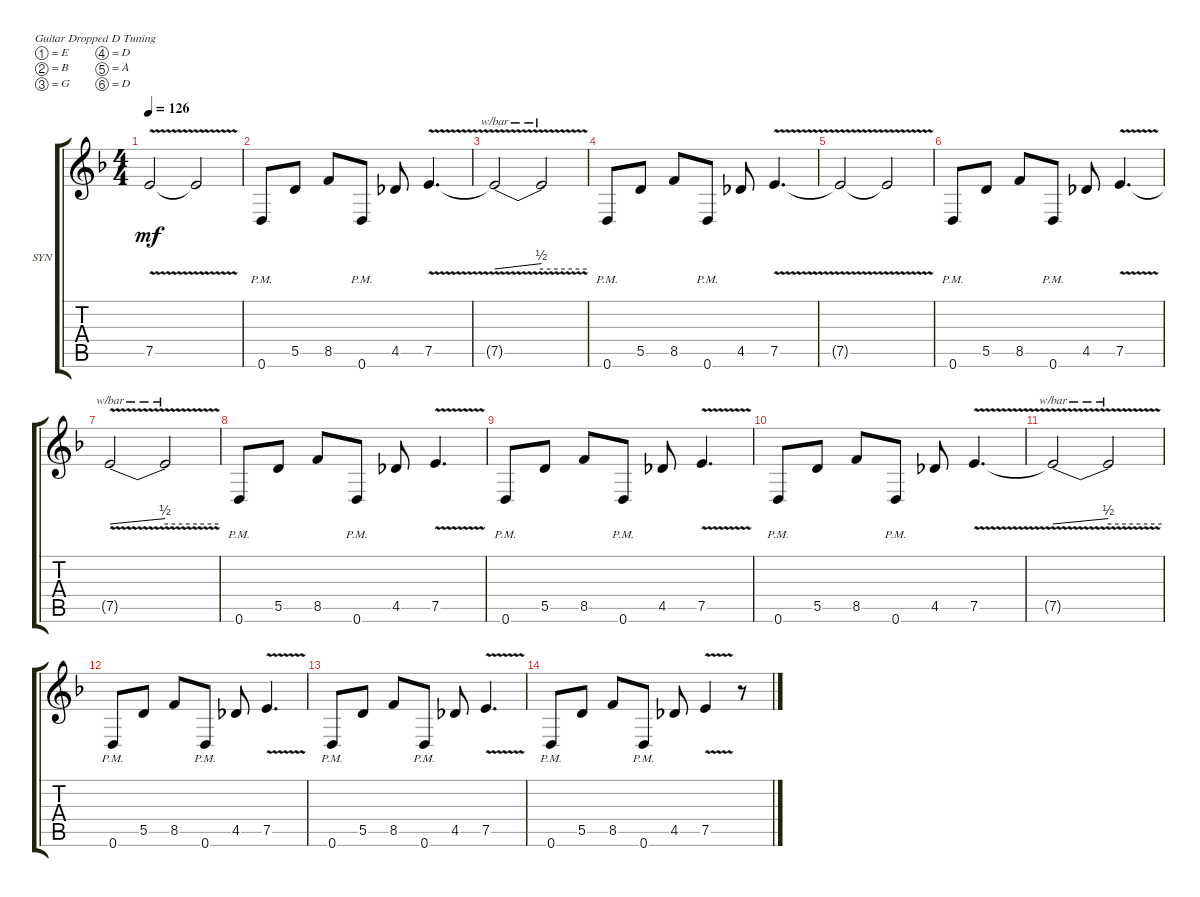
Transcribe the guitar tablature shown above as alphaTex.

\defaultSystemsLayout 4
\bracketExtendMode groupsimilarinstruments
\firstSystemTrackNameOrientation horizontal
\otherSystemsTrackNameOrientation horizontal
\track ("Rhythm Dub" "SYN") {instrument distortionguitar}
\staff {score tabs}
\tuning (E4 B3 G3 D3 A2 D2)
\ts (4 4)
\tempo 126
\clef g2
\ks f
7.5{v t}.2{dy mf} 7.5{v t}.2 |
0.6{pm}.8 5.5.8 8.5.8 0.6{pm}.8 4.5.8 7.5{v}.4{d} |
7.5{v t}.2{tbe (dive default 0 0 59.4 2)} 7.5{v t}.2{tbe (hold default 0 0 60 0)} |
0.6{pm}.8 5.5.8 8.5.8 0.6{pm}.8 4.5.8 7.5{v}.4{d} |
7.5{v t}.2 7.5{v t}.2 |
0.6{pm}.8 5.5.8 8.5.8 0.6{pm}.8 4.5.8 7.5{v}.4{d} |
7.5{v t}.2{tbe (dive default 0 0 59.4 2)} 7.5{v t}.2{tbe (hold default 0 0 60 0)} |
0.6{pm}.8 5.5.8 8.5.8 0.6{pm}.8 4.5.8 7.5{v}.4{d} |
0.6{pm}.8 5.5.8 8.5.8 0.6{pm}.8 4.5.8 7.5{v}.4{d} |
0.6{pm}.8 5.5.8 8.5.8 0.6{pm}.8 4.5.8 7.5{v}.4{d} |
7.5{v t}.2{tbe (dive default 0 0 59.4 2)} 7.5{v t}.2{tbe (hold default 0 0 60 0)} |
0.6{pm}.8 5.5.8 8.5.8 0.6{pm}.8 4.5.8 7.5{v}.4{d} |
0.6{pm}.8 5.5.8 8.5.8 0.6{pm}.8 4.5.8 7.5{v}.4{d} |
0.6{pm}.8 5.5.8 8.5.8 0.6{pm}.8 4.5.8 7.5{v}.4 r.8
